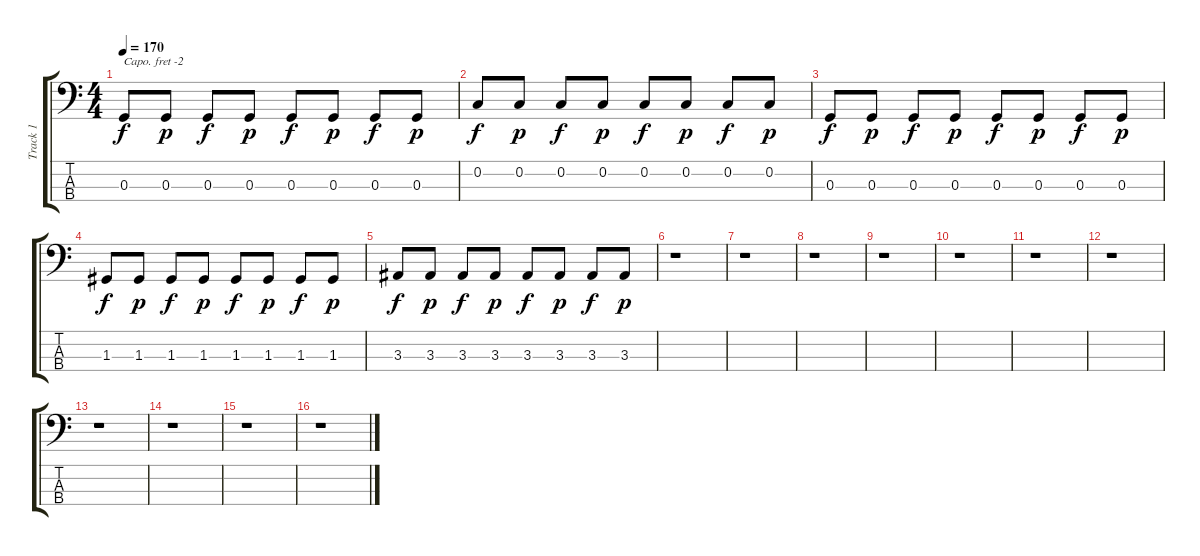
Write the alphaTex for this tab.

\track ("Track 1" "Track 1") {instrument electricbasspick}
\staff {score tabs}
\capo -2
\tuning (G2 D2 A1 E1) {hide}
\ts (4 4)
\tempo 170
\clef f4
\ks c
0.3.8{dy f} 0.3.8{dy p} 0.3.8{dy f} 0.3.8{dy p} 0.3.8{dy f} 0.3.8{dy p} 0.3.8{dy f} 0.3.8{dy p} |
0.2.8{dy f} 0.2.8{dy p} 0.2.8{dy f} 0.2.8{dy p} 0.2.8{dy f} 0.2.8{dy p} 0.2.8{dy f} 0.2.8{dy p} |
0.3.8{dy f} 0.3.8{dy p} 0.3.8{dy f} 0.3.8{dy p} 0.3.8{dy f} 0.3.8{dy p} 0.3.8{dy f} 0.3.8{dy p} |
1.3.8{dy f} 1.3.8{dy p} 1.3.8{dy f} 1.3.8{dy p} 1.3.8{dy f} 1.3.8{dy p} 1.3.8{dy f} 1.3.8{dy p} |
3.3.8{dy f} 3.3.8{dy p} 3.3.8{dy f} 3.3.8{dy p} 3.3.8{dy f} 3.3.8{dy p} 3.3.8{dy f} 3.3.8{dy p} |
r.1 |
r.1 |
r.1 |
r.1 |
r.1 |
r.1 |
r.1 |
r.1 |
r.1 |
r.1 |
r.1
